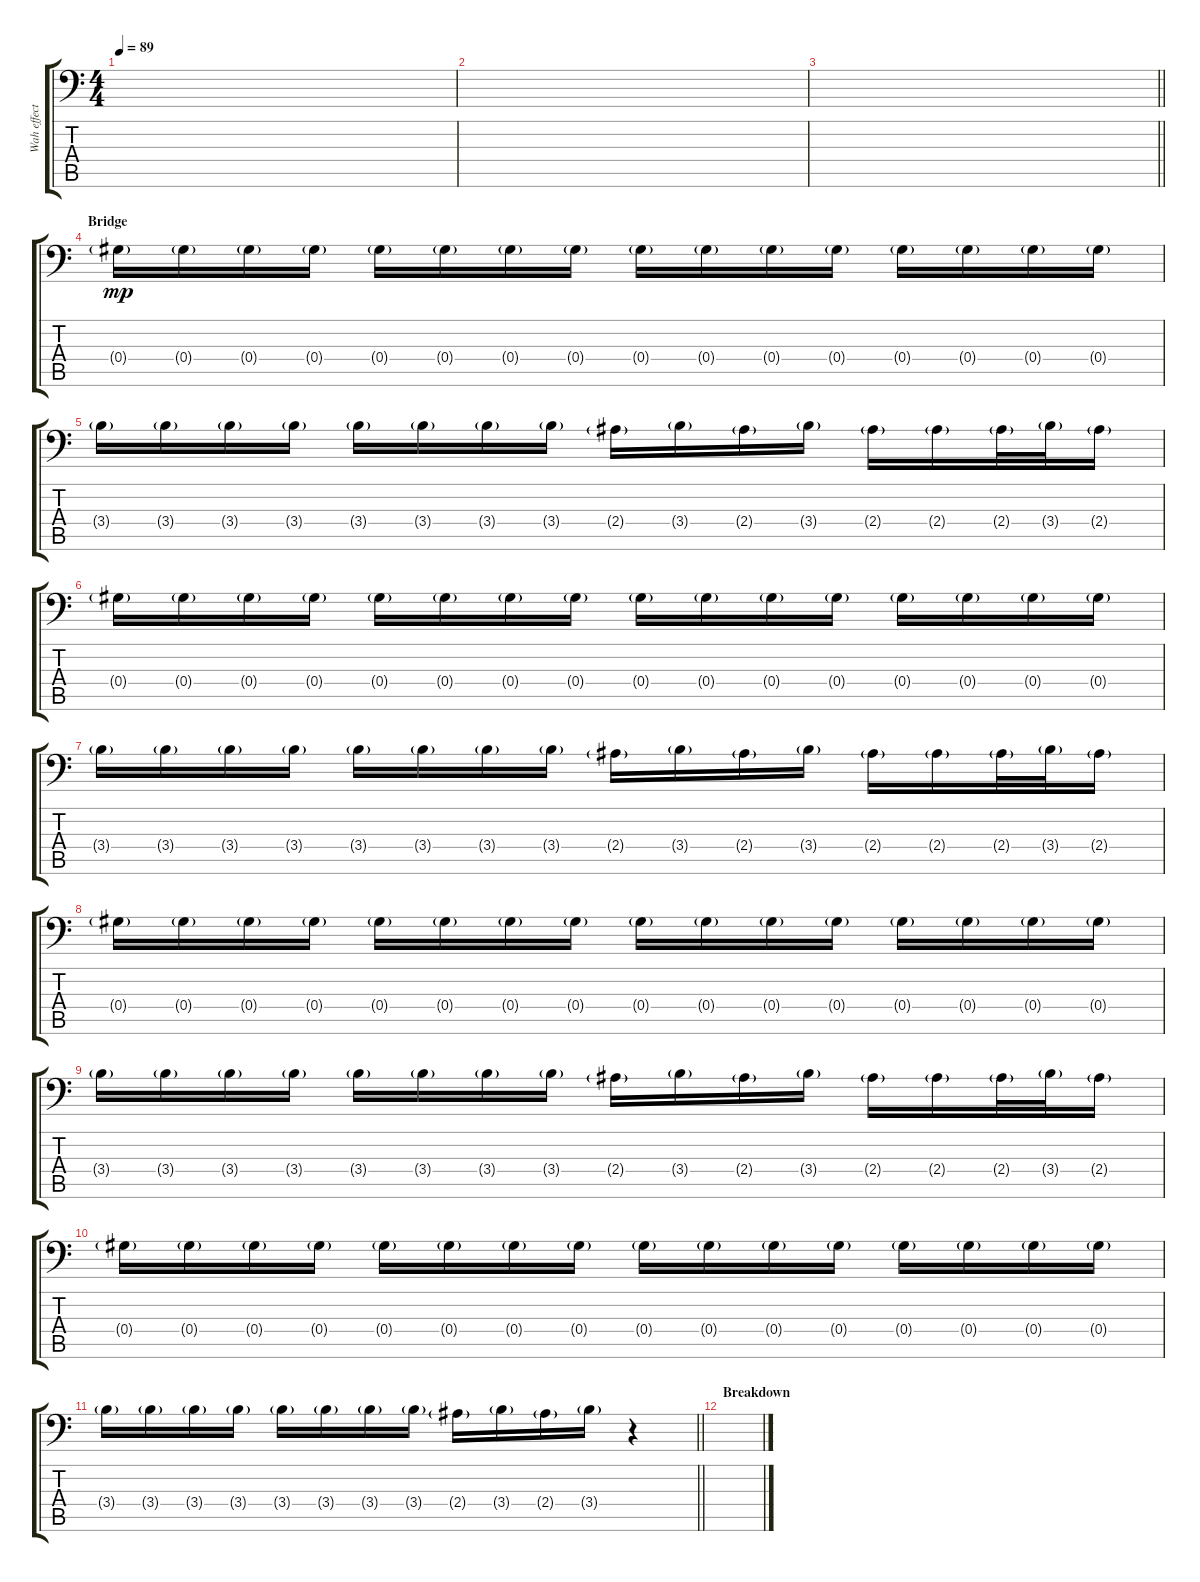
\track ("Wah effect" "Wah effect") {instrument guitarharmonics}
\staff {score tabs}
\tuning (Bb3 F3 Db3 Ab2 Eb2 Ab1) {hide}
\ts (4 4)
\tempo 89
\clef f4
\ks c
|
|
\barLineRight lightlight
|
\section ("" "Bridge")
0.4{g}.16{dy mp} 0.4{g}.16 0.4{g}.16 0.4{g}.16 0.4{g}.16 0.4{g}.16 0.4{g}.16 0.4{g}.16 0.4{g}.16 0.4{g}.16 0.4{g}.16 0.4{g}.16 0.4{g}.16 0.4{g}.16 0.4{g}.16 0.4{g}.16 |
3.4{g}.16 3.4{g}.16 3.4{g}.16 3.4{g}.16 3.4{g}.16 3.4{g}.16 3.4{g}.16 3.4{g}.16 2.4{g}.16 3.4{g}.16 2.4{g}.16 3.4{g}.16 2.4{g}.16 2.4{g}.16 2.4{g}.32 3.4{g}.32 2.4{g}.16 |
0.4{g}.16 0.4{g}.16 0.4{g}.16 0.4{g}.16 0.4{g}.16 0.4{g}.16 0.4{g}.16 0.4{g}.16 0.4{g}.16 0.4{g}.16 0.4{g}.16 0.4{g}.16 0.4{g}.16 0.4{g}.16 0.4{g}.16 0.4{g}.16 |
3.4{g}.16 3.4{g}.16 3.4{g}.16 3.4{g}.16 3.4{g}.16 3.4{g}.16 3.4{g}.16 3.4{g}.16 2.4{g}.16 3.4{g}.16 2.4{g}.16 3.4{g}.16 2.4{g}.16 2.4{g}.16 2.4{g}.32 3.4{g}.32 2.4{g}.16 |
0.4{g}.16 0.4{g}.16 0.4{g}.16 0.4{g}.16 0.4{g}.16 0.4{g}.16 0.4{g}.16 0.4{g}.16 0.4{g}.16 0.4{g}.16 0.4{g}.16 0.4{g}.16 0.4{g}.16 0.4{g}.16 0.4{g}.16 0.4{g}.16 |
3.4{g}.16 3.4{g}.16 3.4{g}.16 3.4{g}.16 3.4{g}.16 3.4{g}.16 3.4{g}.16 3.4{g}.16 2.4{g}.16 3.4{g}.16 2.4{g}.16 3.4{g}.16 2.4{g}.16 2.4{g}.16 2.4{g}.32 3.4{g}.32 2.4{g}.16 |
0.4{g}.16 0.4{g}.16 0.4{g}.16 0.4{g}.16 0.4{g}.16 0.4{g}.16 0.4{g}.16 0.4{g}.16 0.4{g}.16 0.4{g}.16 0.4{g}.16 0.4{g}.16 0.4{g}.16 0.4{g}.16 0.4{g}.16 0.4{g}.16 |
\barLineRight lightlight
3.4{g}.16 3.4{g}.16 3.4{g}.16 3.4{g}.16 3.4{g}.16 3.4{g}.16 3.4{g}.16 3.4{g}.16 2.4{g}.16 3.4{g}.16 2.4{g}.16 3.4{g}.16 r.4 |
\section ("" "Breakdown")
